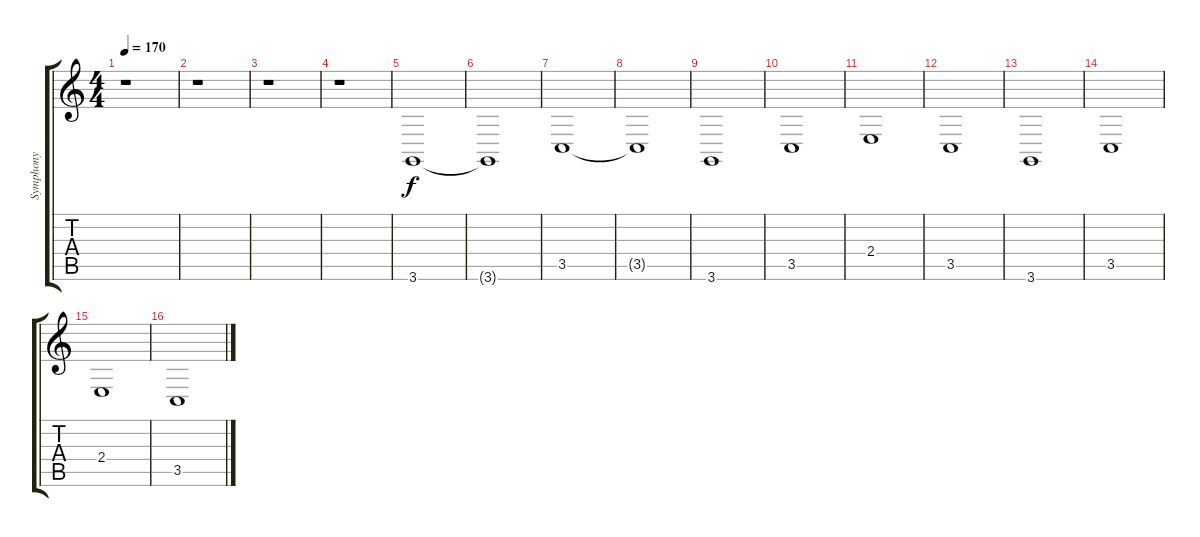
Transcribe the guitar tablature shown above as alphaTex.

\track ("Symphony" "Symphony") {instrument stringensemble1}
\staff {score tabs}
\tuning (E4 B3 G3 D3 A2 E2) {hide}
\ts (4 4)
\tempo 170
\clef g2
\ks c
r.1{dy f instrument stringensemble1} |
r.1 |
r.1 |
r.1 |
3.6.1 |
3.6{t}.1 |
3.5.1 |
3.5{t}.1 |
3.6.1 |
3.5.1 |
2.4.1 |
3.5.1 |
3.6.1 |
3.5.1 |
2.4.1 |
3.5.1
